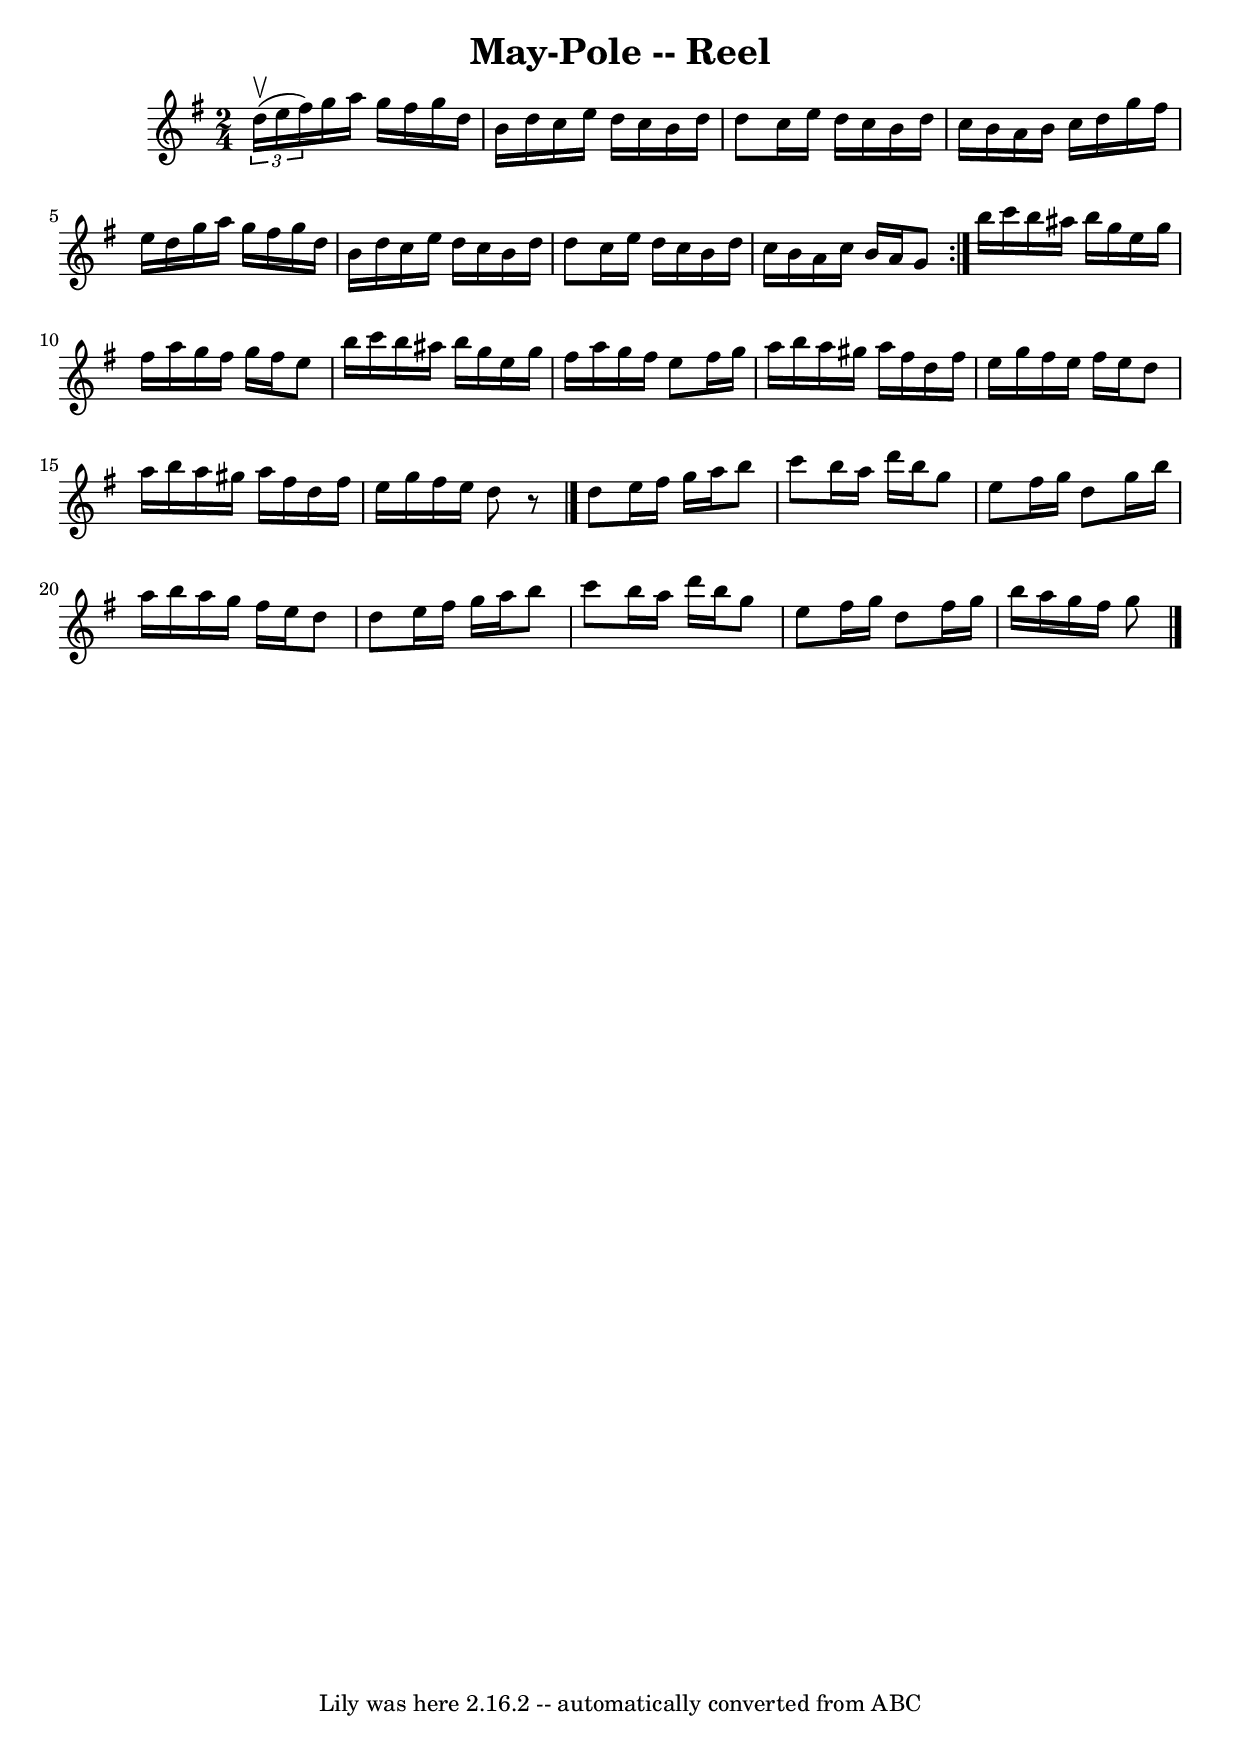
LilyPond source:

\version "2.16.2"
\include "Mammoth.ily"
\header {
  %% book = "Ryan's Mammoth Collection"
  crossRefNumber = "1"
  footnotes = ""
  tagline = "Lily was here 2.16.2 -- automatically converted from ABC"
  title = "May-Pole -- Reel"

}
voicedefault =  {



  \repeat volta 2 {

    \time 2/4 
    \key g \major   \times 2/3 { d''16^\upbow(e''16 fis''16) 

			       } |
    g''16 a''16 g''16 fis''16 g''16 d''16 b'16    
    d''16  |
    c''16 e''16 d''16 c''16 b'16 d''16 d''8  
    |
    c''16 e''16 d''16 c''16 b'16 d''16 c''16 b'16  
    |
    a'16 b'16 c''16 d''16 g''16 fis''16 e''16 d''16 
    |
    g''16 a''16 g''16 fis''16 g''16 d''16 b'16    
    d''16  |
    c''16 e''16 d''16 c''16 b'16 d''16 d''8  
    |
    c''16 e''16 d''16 c''16 b'16 d''16 c''16 b'16  
    |
    a'16 c''16 b'16 a'16 g'8  
  } b''16 c'''16 b''16 
  ais''16 b''16 g''16 e''16 g''16  |
  fis''16 a''16    
  g''16 fis''16 g''16 fis''16 e''8  |
  b''16 c'''16    
  b''16 ais''16 b''16 g''16 e''16 g''16  |
  fis''16    
  a''16 g''16 fis''16 e''8 fis''16 g''16  |
  a''16    
  b''16 a''16 gis''16 a''16 fis''16 d''16 fis''16  |
  
  e''16 g''16 fis''16 e''16 fis''16 e''16 d''8  |
  
  a''16 b''16 a''16 gis''16 a''16 fis''16 d''16 fis''16  
  |
  e''16 g''16 fis''16 e''16 d''8    r8 \bar "|." d''8  
  e''16 fis''16 g''16 a''16 b''8  |
  c'''8 b''16    
  a''16 d'''16 b''16 g''8  |
  e''8 fis''16 g''16 d''8   
  g''16 b''16  |
  a''16 b''16 a''16 g''16 fis''16    
  e''16 d''8  |
  d''8 e''16 fis''16 g''16 a''16 b''8  
  |
  c'''8 b''16 a''16 d'''16 b''16 g''8  |
  e''8  
  fis''16 g''16 d''8 fis''16 g''16  |
  b''16 a''16    
  g''16 fis''16 g''8  \bar "|."   

}

\score{
  <<

    \context Staff="default"
    {
      \voicedefault 
      
    }

  >>
  \layout {
    
  }
  \midi {
  }

}
